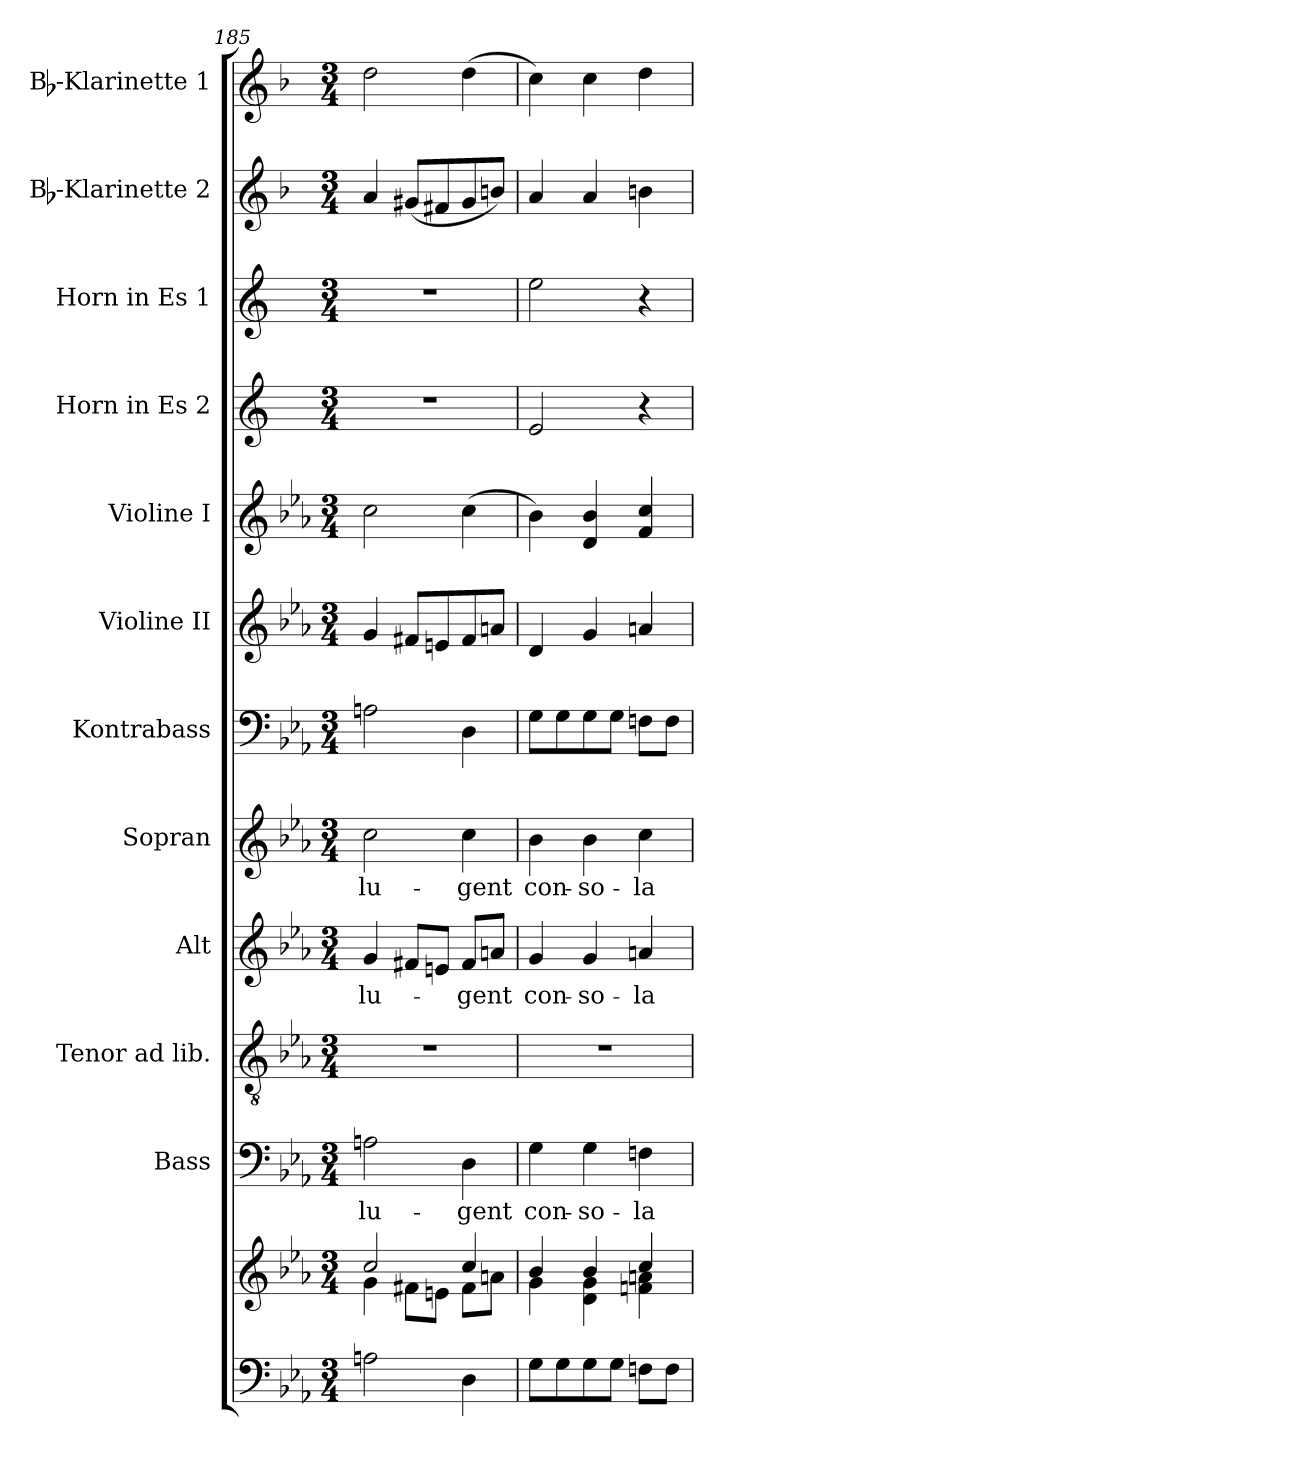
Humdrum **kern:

**kern	**kern	**kern	**text	**kern	**kern	**text	**kern	**text	**kern	**kern	**kern	**kern	**kern	**kern	**kern
*part12	*part12	*part11	*part11	*part10	*part9	*part9	*part8	*part8	*part7	*part6	*part5	*part4	*part3	*part2	*part1
*staff13	*staff12	*staff11	*staff11	*staff10	*staff9	*staff9	*staff8	*staff8	*staff7	*staff6	*staff5	*staff4	*staff3	*staff2	*staff1
*	*	*I"Bass	*	*I"Tenor ad lib.	*I"Alt	*	*I"Sopran	*	*I"Kontrabass	*I"Violine II	*I"Violine I	*I"Horn in Es 2	*I"Horn in Es 1	*I"Bb-Klarinette 2	*I"Bb-Klarinette 1
*	*	*I'B.	*	*I'T.	*I'A.	*	*I'S.	*	*I'Kb.	*I'Vl. II	*I'Vl. I	*	*	*I'Bb Kl. 2	*I'Bb Kl. 1
*clefF4	*clefG2	*clefF4	*	*clefGv2	*clefG2	*	*clefG2	*	*clefF4	*clefG2	*clefG2	*clefG2	*clefG2	*clefG2	*clefG2
*	*	*	*	*	*	*	*	*	*ITrd7c12	*	*	*ITrd5c9	*ITrd5c9	*ITrd1c2	*ITrd1c2
*k[b-e-a-]	*k[b-e-a-]	*k[b-e-a-]	*	*k[b-e-a-]	*k[b-e-a-]	*	*k[b-e-a-]	*	*k[b-e-a-]	*k[b-e-a-]	*k[b-e-a-]	*k[b-e-a-]	*k[b-e-a-]	*k[b-e-a-]	*k[b-e-a-]
*E-:	*E-:	*E-:	*	*E-:	*E-:	*	*E-:	*	*E-:	*E-:	*E-:	*E-:	*E-:	*E-:	*E-:
*M3/4	*M3/4	*M3/4	*	*M3/4	*M3/4	*	*M3/4	*	*M3/4	*M3/4	*M3/4	*M3/4	*M3/4	*M3/4	*M3/4
=185	=185	=185	=185	=185	=185	=185	=185	=185	=185	=185	=185	=185	=185	=185	=185
*	*^	*	*	*	*	*	*	*	*	*	*	*	*	*	*
!	!	!	!	!LO:LY:b	!	!	!LO:LY:b	!	!LO:LY:b	!	!	!	!	!	!	!
2An\	2cc/	4g\	2An\	lu-	2.r	4g/	lu-	2cc\	lu-	2AAn\	4g/	2cc\	2.r	2.r	4g/	2cc\
.	.	8f#X\L	.	.	.	8f#X/L	.	.	.	.	8f#X/L	.	.	.	(<8f#X/L	.
.	.	8en\J	.	.	.	8en/J	.	.	.	.	8en/	.	.	.	8en/	.
!	!	!	!	!LO:LY:b	!	!	!LO:LY:b	!	!LO:LY:b	!	!	!	!	!	!	!
4D\	4cc/	8f#\L	4D\	-gent	.	8f#/L	-gent	4cc\	-gent	4DD\	8f#/	(>4cc\	.	.	8f#/	(>4cc\
.	.	8an\J	.	.	.	8an/J	.	.	.	.	8an/J	.	.	.	8an/J)	.
!!LO:PB:g=z
=186	=186	=186	=186	=186	=186	=186	=186	=186	=186	=186	=186	=186	=186	=186	=186	=186
!	!	!	!	!LO:LY:b	!	!	!LO:LY:b	!	!LO:LY:b	!	!	!	!	!	!	!
8G\L	4b-/	4g\	4G\	con-	2.r	4g/	con-	4b-\	con-	8GG\L	4d/	4b-\)	2G/	2g\	4g/	4b-\)
8G\	.	.	.	.	.	.	.	.	.	8GG\	.	.	.	.	.	.
!	!	!	!	!LO:LY:b	!	!	!LO:LY:b	!	!LO:LY:b	!	!	!	!	!	!	!
8G\	4b-/	4d\ 4g\	4G\	-so-	.	4g/	-so-	4b-\	-so-	8GG\	4g/	4d/ 4b-/	.	.	4g/	4b-\
8G\J	.	.	.	.	.	.	.	.	.	8GG\J	.	.	.	.	.	.
!	!	!	!	!LO:LY:b	!	!	!LO:LY:b	!	!LO:LY:b	!	!	!	!	!	!	!
8Fn\L	4cc/	4fn\ 4an\	4Fn\	-la-	.	4an/	-la-	4cc\	-la-	8FFn\L	4an/	4f/ 4cc/	4r	4r	4an\	4cc\
8F\J	.	.	.	.	.	.	.	.	.	8FF\J	.	.	.	.	.	.
*	*v	*v	*	*	*	*	*	*	*	*	*	*	*	*	*	*
=	=	=	=	=	=	=	=	=	=	=	=	=	=	=	=
*-	*-	*-	*-	*-	*-	*-	*-	*-	*-	*-	*-	*-	*-	*-	*-
